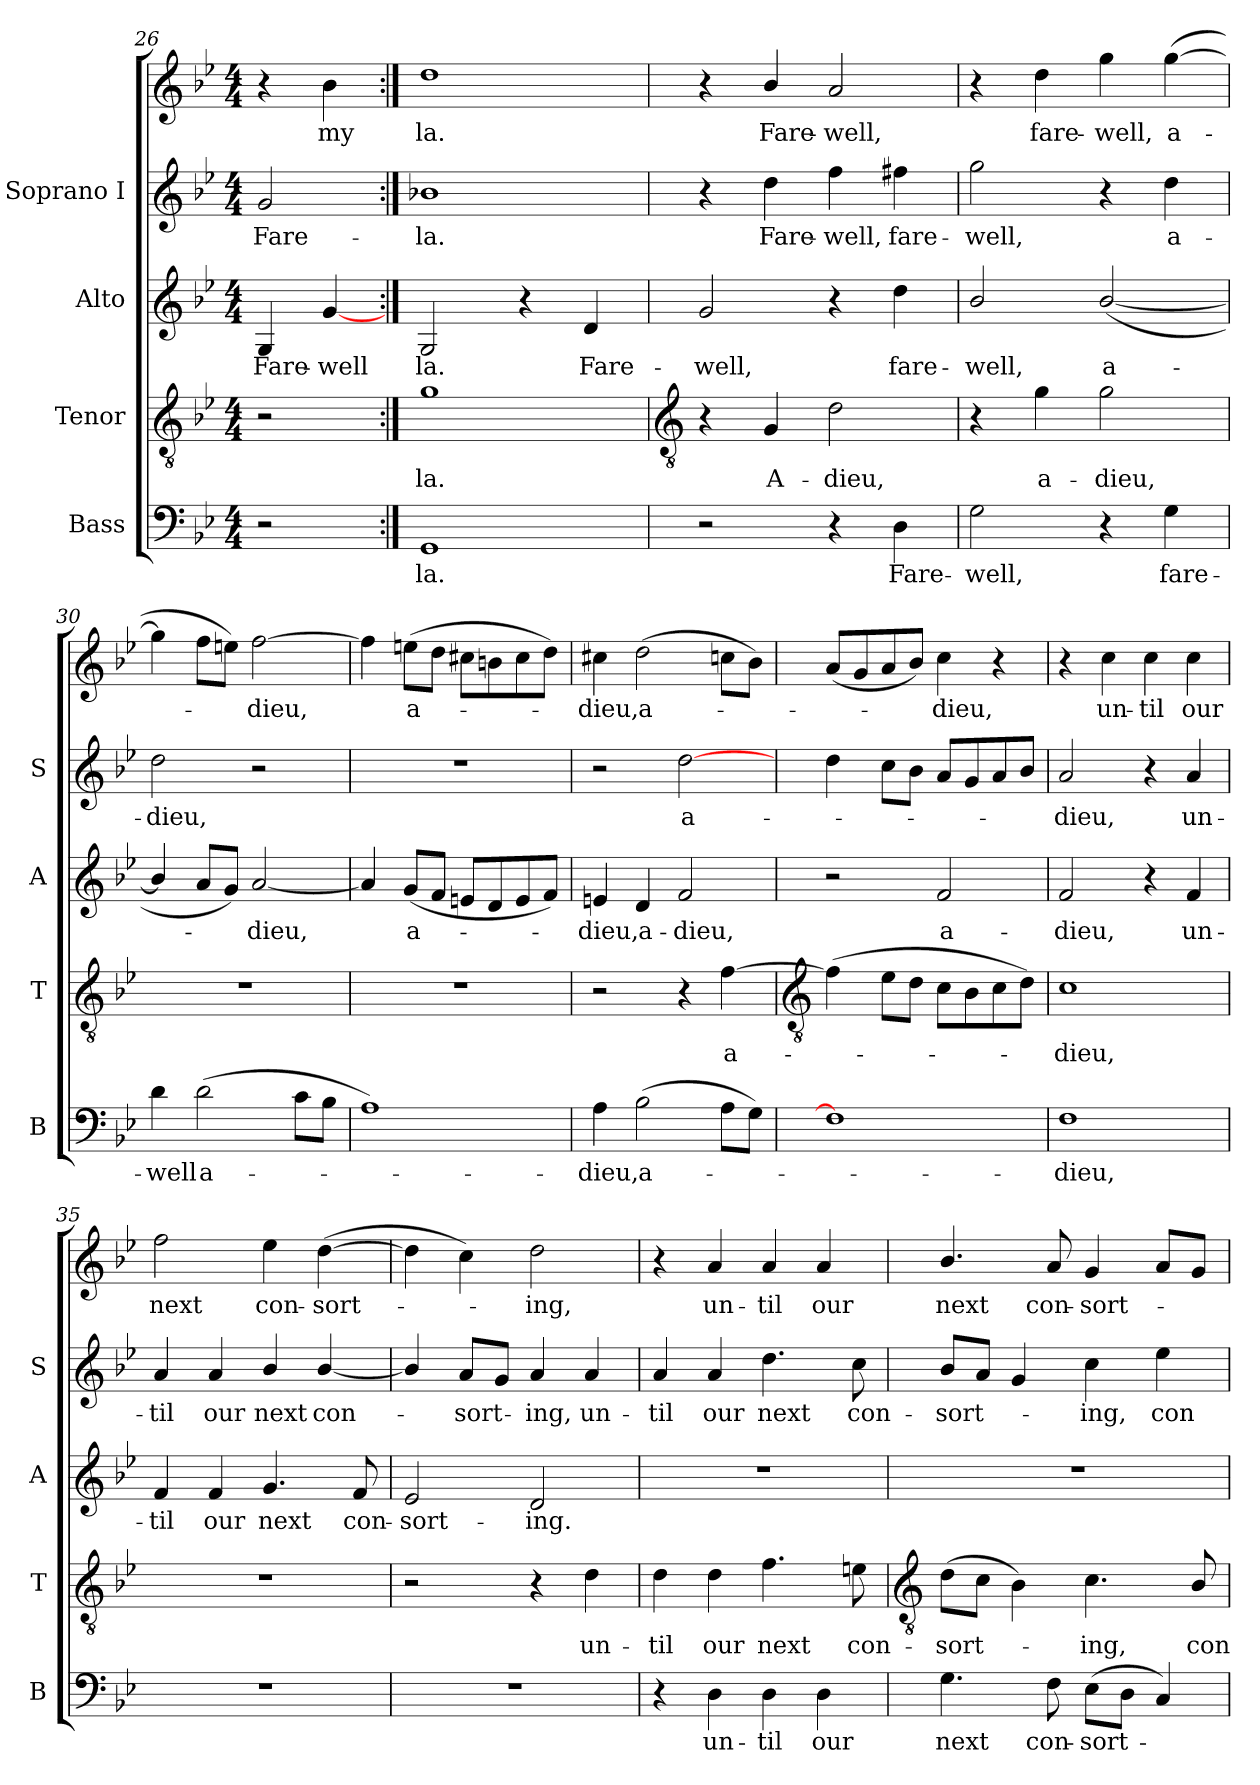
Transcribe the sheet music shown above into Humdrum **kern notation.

**kern	**text	**kern	**text	**kern	**text	**kern	**text	**kern	**text
*part4	*part4	*part3	*part3	*part2	*part2	*part1	*part1	*part1	*part1
*staff5	*staff5	*staff4	*staff4	*staff3	*staff3	*staff2	*staff2	*staff1	*staff1
*I"Bass	*	*I"Tenor	*	*I"Alto	*	*I"Soprano I	*	*	*
*I'B	*	*I'T	*	*I'A	*	*I'S	*	*	*
*clefF4	*	*clefGv2	*	*clefG2	*	*clefG2	*	*clefG2	*
*k[b-e-]	*	*k[b-e-]	*	*k[b-e-]	*	*k[b-e-]	*	*k[b-e-]	*
*B-:	*	*B-:	*	*B-:	*	*B-:	*	*B-:	*
*M4/4	*	*M4/4	*	*M4/4	*	*M4/4	*	*M4/4	*
=26	=26	=26	=26	=26	=26	=26	=26	=26	=26
!	!	!	!	!	!LO:LY:b	!	!LO:LY:b	!	!
2r	.	2r	.	4G	Fare-	2g	Fare-	4r	.
!	!	!	!	!	!LO:LY:b	!	!	!	!LO:LY:b
.	.	.	.	[4g	-well	.	.	4b-	my
=27:|!	=27:|!	=27:|!	=27:|!	=27:|!	=27:|!	=27:|!	=27:|!	=27:|!	=27:|!
!	!LO:LY:b	!	!LO:LY:b	!	!LO:LY:b	!	!LO:LY:b	!	!LO:LY:b
1GG	la.	1g	la.	2G	la.	1b-X	la.	1dd	-la.
.	.	.	.	4r	.	.	.	.	.
!	!	!	!	!	!LO:LY:b	!	!	!	!
.	.	.	.	4d	Fare-	.	.	.	.
!!LO:LB:g=z
=28	=28	=28	=28	=28	=28	=28	=28	=28	=28
*	*	*clefGv2	*	*	*	*	*	*	*
!	!	!	!	!	!LO:LY:b	!	!	!	!
2r	.	4r	.	2g	-well,	4r	.	4r	.
!	!	!	!LO:LY:b	!	!	!	!LO:LY:b	!	!LO:LY:b
.	.	4G	A-	.	.	4dd	Fare-	4b-/	Fare-
!	!	!	!LO:LY:b	!	!	!	!LO:LY:b	!	!LO:LY:b
4r	.	2d	-dieu,	4r	.	4ff	-well,	2a	-well,
!	!LO:LY:b	!	!	!	!LO:LY:b	!	!LO:LY:b	!	!
4D	Fare-	.	.	4dd	fare-	4ff#X	fare-	.	.
=29	=29	=29	=29	=29	=29	=29	=29	=29	=29
!	!LO:LY:b	!	!	!	!LO:LY:b	!	!LO:LY:b	!	!
2G	-well,	4r	.	2b-/	-well,	2gg	well,	4r	.
!	!	!	!LO:LY:b	!	!	!	!	!	!LO:LY:b
.	.	4g	a-	.	.	.	.	4dd	-fare-
!	!	!	!LO:LY:b	!	!LO:LY:b	!	!	!	!LO:LY:b
4r	.	2g	-dieu,	(<[2b-/	a-	4r	.	4gg	-well,
!	!LO:LY:b	!	!	!	!	!	!LO:LY:b	!	!LO:LY:b
4G	fare-	.	.	.	.	4dd	a-	(>[4gg	a-
=30	=30	=30	=30	=30	=30	=30	=30	=30	=30
!	!LO:LY:b	!	!	!	!	!	!LO:LY:b	!	!
4d	-well	1r	.	4b-/]	.	2dd	dieu,	4gg]	.
!	!LO:LY:b	!	!	!	!	!	!	!	!
(>2d	a-	.	.	8aL	.	.	.	8ffL	.
.	.	.	.	8gJ)	.	.	.	8eenJ)	.
!	!	!	!	!	!LO:LY:b	!	!	!	!LO:LY:b
.	.	.	.	[2a	dieu,	2r	.	[2ff	-dieu,
8cL	.	.	.	.	.	.	.	.	.
8B-J	.	.	.	.	.	.	.	.	.
=31	=31	=31	=31	=31	=31	=31	=31	=31	=31
1A)	.	1r	.	4a]	.	1r	.	4ff]	.
!	!	!	!	!	!LO:LY:b	!	!	!	!LO:LY:b
.	.	.	.	(<8gL	a-	.	.	(>8eenL	a-
.	.	.	.	8fJ	.	.	.	8ddJ	.
.	.	.	.	8enL	.	.	.	8cc#XL	.
.	.	.	.	8d	.	.	.	8bn	.
.	.	.	.	8e	.	.	.	8cc#	.
.	.	.	.	8fJ)	.	.	.	8ddJ)	.
=32	=32	=32	=32	=32	=32	=32	=32	=32	=32
!	!LO:LY:b	!	!	!	!LO:LY:b	!	!	!	!LO:LY:b
4A	dieu,	2r	.	4en	dieu,	2r	.	4cc#X	dieu,
!	!LO:LY:b	!	!	!	!LO:LY:b	!	!	!	!LO:LY:b
(>2B-	a-	.	.	4d	a-	.	.	(>2dd	a-
!	!	!	!	!	!LO:LY:b	!	!LO:LY:b	!	!
.	.	4r	.	2f	-dieu,	[2dd	a-	.	.
!	!	!	!LO:LY:b	!	!	!	!	!	!
8AL	.	[4f	a-	.	.	.	.	8ccnL	.
8GJ)	.	.	.	.	.	.	.	8b-J)	.
!!LO:LB:g=z
=33	=33	=33	=33	=33	=33	=33	=33	=33	=33
*	*	*clefGv2	*	*	*	*	*	*	*
1F]	.	(>4f]	.	2r	.	4dd	.	(<8aL	.
.	.	.	.	.	.	.	.	8g	.
.	.	8e-L	.	.	.	8ccL	.	8a	.
.	.	8dJ	.	.	.	8b-J	.	8b-J)	.
!	!	!	!	!	!LO:LY:b	!	!	!	!LO:LY:b
.	.	8cL	.	2f	a-	8aL	.	4cc	dieu,
.	.	8B-	.	.	.	8g	.	.	.
.	.	8c	.	.	.	8a	.	4r	.
.	.	8dJ)	.	.	.	8b-J	.	.	.
=34	=34	=34	=34	=34	=34	=34	=34	=34	=34
!	!LO:LY:b	!	!LO:LY:b	!	!LO:LY:b	!	!LO:LY:b	!	!
1F	dieu,	1c	dieu,	2f	-dieu,	2a	dieu,	4r	.
!	!	!	!	!	!	!	!	!	!LO:LY:b
.	.	.	.	.	.	.	.	4cc	un-
!	!	!	!	!	!	!	!	!	!LO:LY:b
.	.	.	.	4r	.	4r	.	4cc	-til
!	!	!	!	!	!LO:LY:b	!	!LO:LY:b	!	!LO:LY:b
.	.	.	.	4f	un-	4a	un-	4cc	our
=35	=35	=35	=35	=35	=35	=35	=35	=35	=35
!	!	!	!	!	!LO:LY:b	!	!LO:LY:b	!	!LO:LY:b
1r	.	1r	.	4f	-til	4a	til	2ff	-next
!	!	!	!	!	!LO:LY:b	!	!LO:LY:b	!	!
.	.	.	.	4f	our	4a	our	.	.
!	!	!	!	!	!LO:LY:b	!	!LO:LY:b	!	!LO:LY:b
.	.	.	.	4.g	next	4b-/	next	4ee-	con-
!	!	!	!	!	!	!	!LO:LY:b	!	!LO:LY:b
.	.	.	.	.	.	[4b-/	con-	(>[4dd	-sort-
!	!	!	!	!	!LO:LY:b	!	!	!	!
.	.	.	.	8f	con-	.	.	.	.
=36	=36	=36	=36	=36	=36	=36	=36	=36	=36
!	!	!	!	!	!LO:LY:b	!	!	!	!
1r	.	2r	.	2e-	-sort-	4b-/]	.	4dd]	.
!	!	!	!	!	!	!	!LO:LY:b	!	!
.	.	.	.	.	.	8aL	sort-	4cc)	.
.	.	.	.	.	.	8gJ	.	.	.
!	!	!	!	!	!LO:LY:b	!	!LO:LY:b	!	!LO:LY:b
.	.	4r	.	2d	-ing.	4a	ing,	2dd	ing,
!	!	!	!LO:LY:b	!	!	!	!LO:LY:b	!	!
.	.	4d	un-	.	.	4a	un-	.	.
=37	=37	=37	=37	=37	=37	=37	=37	=37	=37
!	!	!	!LO:LY:b	!	!	!	!LO:LY:b	!	!
4r	.	4d	-til	1r	.	4a	til	4r	.
!	!LO:LY:b	!	!LO:LY:b	!	!	!	!LO:LY:b	!	!LO:LY:b
4D	un-	4d	our	.	.	4a	our	4a	-un-
!	!LO:LY:b	!	!LO:LY:b	!	!	!	!LO:LY:b	!	!LO:LY:b
4D	-til	4.f	next	.	.	4.dd	next	4a	-til
!	!LO:LY:b	!	!	!	!	!	!	!	!LO:LY:b
4D	our	.	.	.	.	.	.	4a	our
!	!	!	!LO:LY:b	!	!	!	!LO:LY:b	!	!
.	.	8en	con-	.	.	8cc	con-	.	.
!!LO:LB:g=z
=38	=38	=38	=38	=38	=38	=38	=38	=38	=38
*	*	*clefGv2	*	*	*	*	*	*	*
!	!LO:LY:b	!	!LO:LY:b	!	!	!	!LO:LY:b	!	!LO:LY:b
4.G	next	(>8dL	-sort-	1r	.	8b-L	sort-	4.b-/	-next
.	.	8cJ	.	.	.	8aJ	.	.	.
.	.	4B-)	.	.	.	4g	.	.	.
!	!LO:LY:b	!	!	!	!	!	!	!	!LO:LY:b
8F	con-	.	.	.	.	.	.	8a	con-
!	!LO:LY:b	!	!LO:LY:b	!	!	!	!LO:LY:b	!	!LO:LY:b
(>8E-L	-sort-	4.c	ing,	.	.	4cc	ing,	4g	-sort-
8DJ	.	.	.	.	.	.	.	.	.
!	!	!	!	!	!	!	!LO:LY:b	!	!
4C)	.	.	.	.	.	4ee-	con-	8aL	.
!	!	!	!LO:LY:b	!	!	!	!	!	!
.	.	8B-/	con-	.	.	.	.	8gJ	.
=	=	=	=	=	=	=	=	=	=
*-	*-	*-	*-	*-	*-	*-	*-	*-	*-
